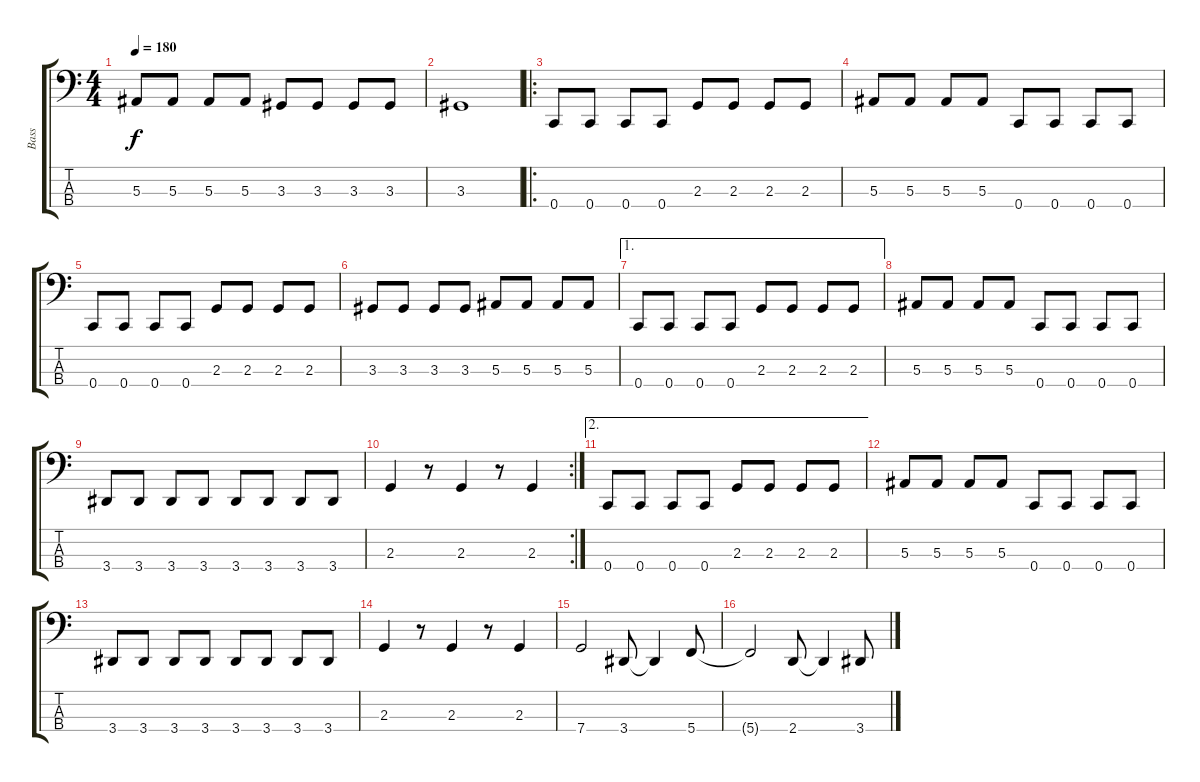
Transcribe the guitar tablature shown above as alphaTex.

\track ("Bass" "Bass") {instrument electricbasspick}
\staff {score tabs}
\tuning (Eb2 Bb1 F1 C1) {hide}
\ts (4 4)
\tempo 180
\clef f4
\ks c
5.3.8{dy f} 5.3.8 5.3.8 5.3.8 3.3.8 3.3.8 3.3.8 3.3.8 |
3.3.1 |
\ro
0.4.8 0.4.8 0.4.8 0.4.8 2.3.8 2.3.8 2.3.8 2.3.8 |
5.3.8 5.3.8 5.3.8 5.3.8 0.4.8 0.4.8 0.4.8 0.4.8 |
0.4.8 0.4.8 0.4.8 0.4.8 2.3.8 2.3.8 2.3.8 2.3.8 |
3.3.8 3.3.8 3.3.8 3.3.8 5.3.8 5.3.8 5.3.8 5.3.8 |
\ae 1
0.4.8 0.4.8 0.4.8 0.4.8 2.3.8 2.3.8 2.3.8 2.3.8 |
5.3.8 5.3.8 5.3.8 5.3.8 0.4.8 0.4.8 0.4.8 0.4.8 |
3.4.8 3.4.8 3.4.8 3.4.8 3.4.8 3.4.8 3.4.8 3.4.8 |
\rc 2
2.3.4 r.8 2.3.4 r.8 2.3.4 |
\ae 2
0.4.8 0.4.8 0.4.8 0.4.8 2.3.8 2.3.8 2.3.8 2.3.8 |
5.3.8 5.3.8 5.3.8 5.3.8 0.4.8 0.4.8 0.4.8 0.4.8 |
3.4.8 3.4.8 3.4.8 3.4.8 3.4.8 3.4.8 3.4.8 3.4.8 |
2.3.4 r.8 2.3.4 r.8 2.3.4 |
7.4.2 3.4.8 3.4{t}.4 5.4.8 |
5.4{t}.2 2.4.8 2.4{t}.4 3.4.8
